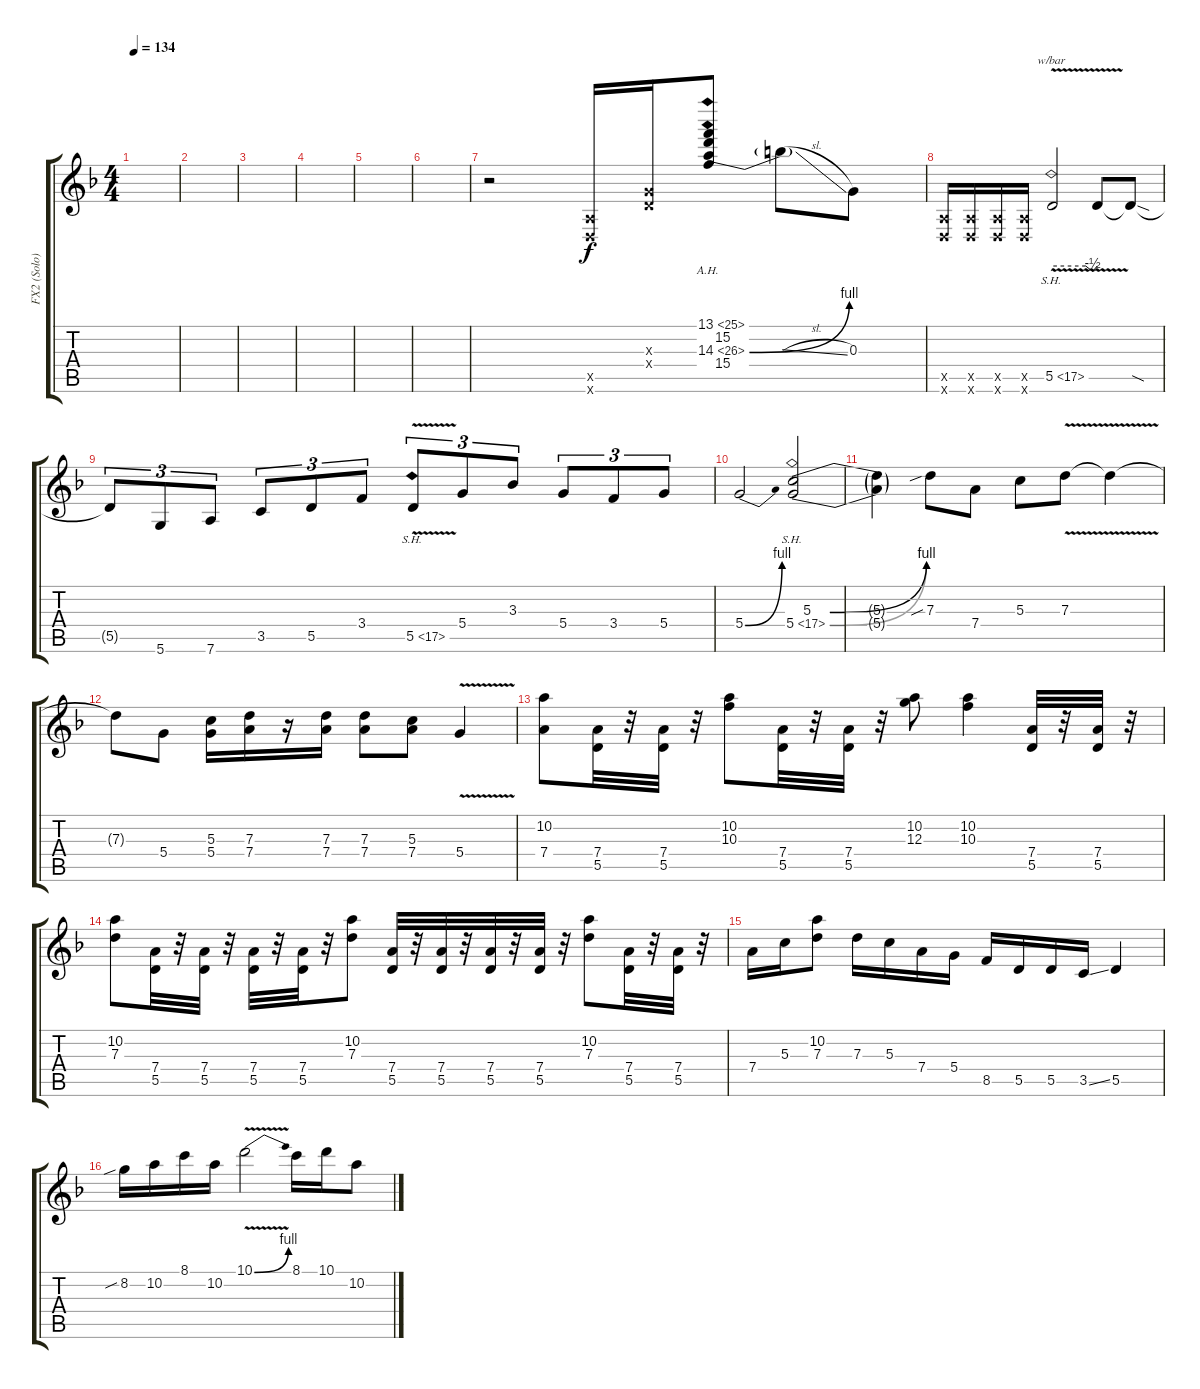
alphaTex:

\track ("FX2 (Solo)" "FX2 (Solo)") {instrument acousticguitarsteel}
\staff {score tabs}
\tuning (E4 B3 G3 D3 A2 D2) {hide}
\ts (4 4)
\tempo 134
\clef g2
\ks f
|
|
|
|
|
|
r.2{volume 14 balance 8 instrument distortionguitar} (0.5{x} 0.6{x}).16 (0.3{x} 0.4{x}).16 (13.1{ah 12} 15.2 14.3{be (bend 0 0 60 4) ah 12} 15.4).8 14.3{sl t}.8 0.3.8 |
(0.5{x} 0.6{x}).16 (0.5{x} 0.6{x}).16 (0.5{x} 0.6{x}).16 (0.5{x} 0.6{x}).16 5.5{sh 12 v}.2{tbe (custom default 0 0 45 0 54 -2 60 0)} 5.5{t}.8 5.5{sod t}.8 |
5.5{t}.8{tu (3 2)} 5.6.8{tu (3 2)} 7.6.8{tu (3 2)} 3.5.8{tu (3 2)} 5.5.8{tu (3 2)} 3.4.8{tu (3 2)} 5.5{sh 12 v}.8{tu (3 2)} 5.4.8{tu (3 2)} 3.3.8{tu (3 2)} 5.4.8{tu (3 2)} 3.4.8{tu (3 2)} 5.4.8{tu (3 2)} |
5.4{be (bend 0 0 60 4)}.2 (5.3{be (bend 0 0 60 4)} 5.4{be (bend 0 0 60 4) sh 12}).2 |
(5.3{t} 5.4{t}).4 7.3{sib}.8 7.4.8 5.3.8 7.3{v}.8 7.3{t}.4 |
7.3{t}.8 5.4.8 (5.3 5.4).16 (7.3 7.4).16 r.16 (7.3 7.4).16 (7.3 7.4).8 (5.3 7.4).8 5.4{v}.4 |
(10.2 7.4).8 (7.4 5.5).32 r.32 (7.4 5.5).32 r.32 (10.2 10.3).8 (7.4 5.5).32 r.32 (7.4 5.5).32 r.32 (10.2 12.3).8 (10.2 10.3).4 (7.4 5.5).32 r.32 (7.4 5.5).32 r.32 |
(10.2 7.3).8 (7.4 5.5).32 r.32 (7.4 5.5).32 r.32 (7.4 5.5).32 r.32 (7.4 5.5).32 r.32 (10.2 7.3).8 (7.4 5.5).32 r.32 (7.4 5.5).32 r.32 (7.4 5.5).32 r.32 (7.4 5.5).32 r.32 (10.2 7.3).8 (7.4 5.5).32 r.32 (7.4 5.5).32 r.32 |
7.4.16 5.3.16 (10.2 7.3).8 7.3.16 5.3.16 7.4.16 5.4.16 8.5.16 5.5.16 5.5.16 3.5{ss}.16 5.5.4 |
8.2{sib}.16 10.2.16 8.1.16 10.2.16 10.1{be (bend 0 0 60 4) v}.2 8.1.16 10.1.16 10.2.8
